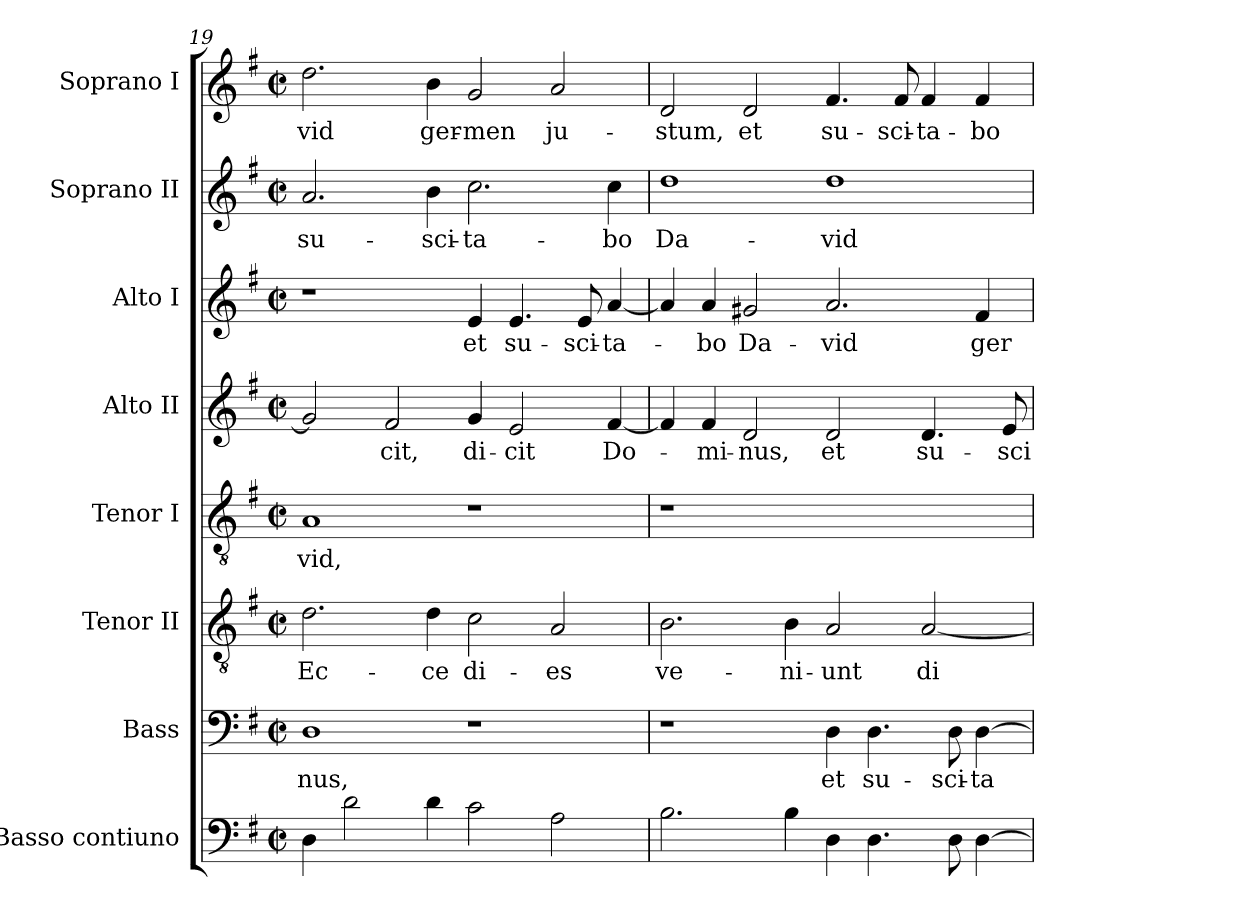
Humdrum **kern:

**kern	**kern	**text	**kern	**text	**kern	**text	**kern	**text	**kern	**text	**kern	**text	**kern	**text
*part8	*part7	*part7	*part6	*part6	*part5	*part5	*part4	*part4	*part3	*part3	*part2	*part2	*part1	*part1
*staff8	*staff7	*staff7	*staff6	*staff6	*staff5	*staff5	*staff4	*staff4	*staff3	*staff3	*staff2	*staff2	*staff1	*staff1
*I"Basso contiuno	*I"Bass	*	*I"Tenor II	*	*I"Tenor I	*	*I"Alto II	*	*I"Alto I	*	*I"Soprano II	*	*I"Soprano I	*
*	*I'B	*	*	*	*I'T	*	*	*	*I'A	*	*	*	*	*
*clefF4	*clefF4	*	*clefGv2	*	*clefGv2	*	*clefG2	*	*clefG2	*	*clefG2	*	*clefG2	*
*k[f#]	*k[f#]	*	*k[f#]	*	*k[f#]	*	*k[f#]	*	*k[f#]	*	*k[f#]	*	*k[f#]	*
*G:	*G:	*	*G:	*	*G:	*	*G:	*	*G:	*	*G:	*	*G:	*
*M2/2	*M2/2	*	*M2/2	*	*M2/2	*	*M2/2	*	*M2/2	*	*M2/2	*	*M2/2	*
*met(c|)	*met(c|)	*	*met(c|)	*	*met(c|)	*	*met(c|)	*	*met(c|)	*	*met(c|)	*	*met(c|)	*
=19	=19	=19	=19	=19	=19	=19	=19	=19	=19	=19	=19	=19	=19	=19
!	!	!LO:LY:b:color=#000000	!	!	!	!	!	!	!	!	!	!	!	!
!	!	!	!	!LO:LY:b:color=#000000	!	!	!	!	!	!	!	!	!	!
!	!	!	!	!	!	!LO:LY:b:color=#000000	!	!	!	!	!	!	!	!
!	!	!	!	!	!	!	!	!	!	!	!	!LO:LY:b:color=#000000	!	!
!	!	!	!	!	!	!	!	!	!	!	!	!	!	!LO:LY:b:color=#000000
4Di\	1Di	-nus,	2.di\	Ec-	1Ai	-vid,	2gi/]	.	1r	.	2.ai/	su-	2.ddi\	-vid
2di\	.	.	.	.	.	.	.	.	.	.	.	.	.	.
!	!	!	!	!	!	!	!	!LO:LY:b:color=#000000	!	!	!	!	!	!
.	.	.	.	.	.	.	2f#i/	-cit,	.	.	.	.	.	.
!	!	!	!	!LO:LY:b:color=#000000	!	!	!	!	!	!	!	!	!	!
!	!	!	!	!	!	!	!	!	!	!	!	!LO:LY:b:color=#000000	!	!
!	!	!	!	!	!	!	!	!	!	!	!	!	!	!LO:LY:b:color=#000000
4di\	.	.	4di\	-ce	.	.	.	.	.	.	4bi\	-sci-	4bi\	ger-
!	!	!	!	!LO:LY:b:color=#000000	!	!	!	!	!	!	!	!	!	!
!	!	!	!	!	!	!	!	!LO:LY:b:color=#000000	!	!	!	!	!	!
!	!	!	!	!	!	!	!	!	!	!LO:LY:b:color=#000000	!	!	!	!
!	!	!	!	!	!	!	!	!	!	!	!	!LO:LY:b:color=#000000	!	!
!	!	!	!	!	!	!	!	!	!	!	!	!	!	!LO:LY:b:color=#000000
2ci\	1r	.	2ci\	di-	1r	.	4gi/	di-	4ei/	et	2.cci\	-ta-	2gi/	-men
!	!	!	!	!	!	!	!	!LO:LY:b:color=#000000	!	!	!	!	!	!
!	!	!	!	!	!	!	!	!	!	!LO:LY:b:color=#000000	!	!	!	!
.	.	.	.	.	.	.	2ei/	-cit	4.ei/	su-	.	.	.	.
!	!	!	!	!LO:LY:b:color=#000000	!	!	!	!	!	!	!	!	!	!
!	!	!	!	!	!	!	!	!	!	!	!	!	!	!LO:LY:b:color=#000000
2Ai\	.	.	2Ai/	-es	.	.	.	.	.	.	.	.	2ai/	ju-
!	!	!	!	!	!	!	!	!	!	!LO:LY:b:color=#000000	!	!	!	!
.	.	.	.	.	.	.	.	.	8ei/	-sci-	.	.	.	.
!	!	!	!	!	!	!	!	!LO:LY:b:color=#000000	!	!	!	!	!	!
!	!	!	!	!	!	!	!	!	!	!LO:LY:b:color=#000000	!	!	!	!
!	!	!	!	!	!	!	!	!	!	!	!	!LO:LY:b:color=#000000	!	!
.	.	.	.	.	.	.	[<4f#i/	Do-	[<4ai/	-ta-	4cci\	-bo	.	.
=20	=20	=20	=20	=20	=20	=20	=20	=20	=20	=20	=20	=20	=20	=20
!	!	!	!	!LO:LY:b:color=#000000	!LO:N:vis=1	!	!	!	!	!	!	!	!	!
!	!	!	!	!	!	!	!	!	!	!	!	!LO:LY:b:color=#000000	!	!
!	!	!	!	!	!	!	!	!	!	!	!	!	!	!LO:LY:b:color=#000000
2.Bi\	1r	.	2.Bi\	ve-	1r	.	4f#i/]	.	4ai/]	.	1ddi	Da-	2di/	-stum,
!	!	!	!	!	!	!	!	!LO:LY:b:color=#000000	!	!	!	!	!	!
!	!	!	!	!	!	!	!	!	!	!LO:LY:b:color=#000000	!	!	!	!
.	.	.	.	.	.	.	4f#i/	-mi-	4ai/	-bo	.	.	.	.
!	!	!	!	!	!	!	!	!LO:LY:b:color=#000000	!	!	!	!	!	!
!	!	!	!	!	!	!	!	!	!	!LO:LY:b:color=#000000	!	!	!	!
!	!	!	!	!	!	!	!	!	!	!	!	!	!	!LO:LY:b:color=#000000
.	.	.	.	.	.	.	2di/	-nus,	2g#Xi/	Da-	.	.	2di/	et
!	!	!	!	!LO:LY:b:color=#000000	!	!	!	!	!	!	!	!	!	!
4Bi\	.	.	4Bi\	-ni-	.	.	.	.	.	.	.	.	.	.
!	!	!LO:LY:b:color=#000000	!	!	!	!	!	!	!	!	!	!	!	!
!	!	!	!	!LO:LY:b:color=#000000	!	!	!	!	!	!	!	!	!	!
!	!	!	!	!	!	!	!	!LO:LY:b:color=#000000	!	!	!	!	!	!
!	!	!	!	!	!	!	!	!	!	!LO:LY:b:color=#000000	!	!	!	!
!	!	!	!	!	!	!	!	!	!	!	!	!LO:LY:b:color=#000000	!	!
!	!	!	!	!	!	!	!	!	!	!	!	!	!	!LO:LY:b:color=#000000
4Di\	4Di\	et	2Ai/	-unt	1ryy	.	2di/	et	2.ai/	-vid	1ddi	-vid	4.f#i/	su-
!	!	!LO:LY:b:color=#000000	!	!	!	!	!	!	!	!	!	!	!	!
4.Di\	4.Di\	su-	.	.	.	.	.	.	.	.	.	.	.	.
!	!	!	!	!	!	!	!	!	!	!	!	!	!	!LO:LY:b:color=#000000
.	.	.	.	.	.	.	.	.	.	.	.	.	8f#i/	-sci-
!	!	!	!	!LO:LY:b:color=#000000	!	!	!	!	!	!	!	!	!	!
!	!	!	!	!	!	!	!	!LO:LY:b:color=#000000	!	!	!	!	!	!
!	!	!	!	!	!	!	!	!	!	!	!	!	!	!LO:LY:b:color=#000000
.	.	.	[<2Ai/	di-	.	.	4.di/	su-	.	.	.	.	4f#i/	-ta-
!	!	!LO:LY:b:color=#000000	!	!	!	!	!	!	!	!	!	!	!	!
8Di\	8Di\	-sci-	.	.	.	.	.	.	.	.	.	.	.	.
!	!	!LO:LY:b:color=#000000	!	!	!	!	!	!	!	!	!	!	!	!
!	!	!	!	!	!	!	!	!	!	!LO:LY:b:color=#000000	!	!	!	!
!	!	!	!	!	!	!	!	!	!	!	!	!	!	!LO:LY:b:color=#000000
[>4Di\	[>4Di\	-ta-	.	.	.	.	.	.	4f#i/	ger-	.	.	4f#i/	-bo
!	!	!	!	!	!	!	!	!LO:LY:b:color=#000000	!	!	!	!	!	!
.	.	.	.	.	.	.	8ei/	-sci-	.	.	.	.	.	.
=	=	=	=	=	=	=	=	=	=	=	=	=	=	=
*-	*-	*-	*-	*-	*-	*-	*-	*-	*-	*-	*-	*-	*-	*-
